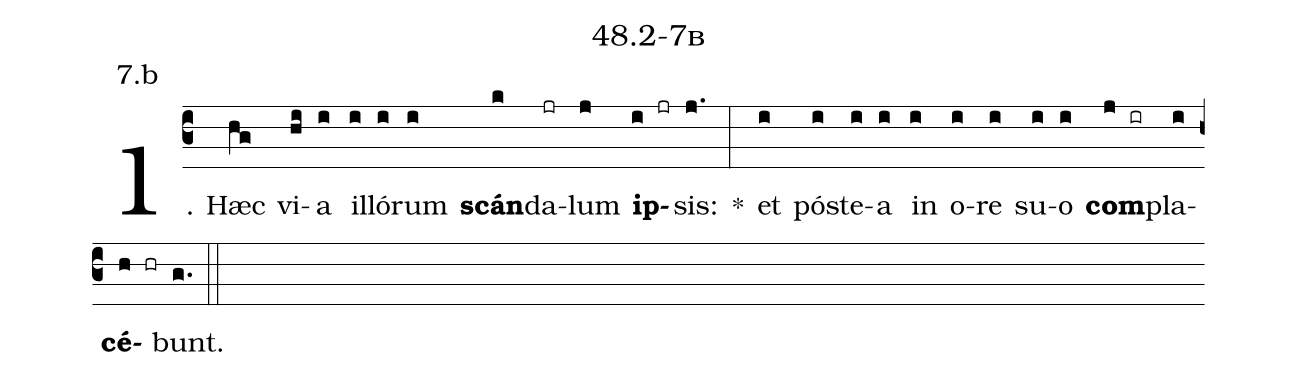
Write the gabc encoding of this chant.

name: 48.2-7b;
annotation: 7.b;
%%
(c3)1. Hæc(hg) vi(hi)a(i) il(i)ló(i)rum(i) <b>scán</b>(k)da(jr)lum(j) <b>ip</b>(i jr)sis:(j.) *(:) et(i) póst(i)e(i)a(i) in(i) o(i)re(i) su(i)o(i) <b>com</b>(j ir)pla(i)<b>cé</b>(h hr)bunt.(g.) (::)


%E(i) u(i) o(j) u(i) a(h) e.(g.) (::)
